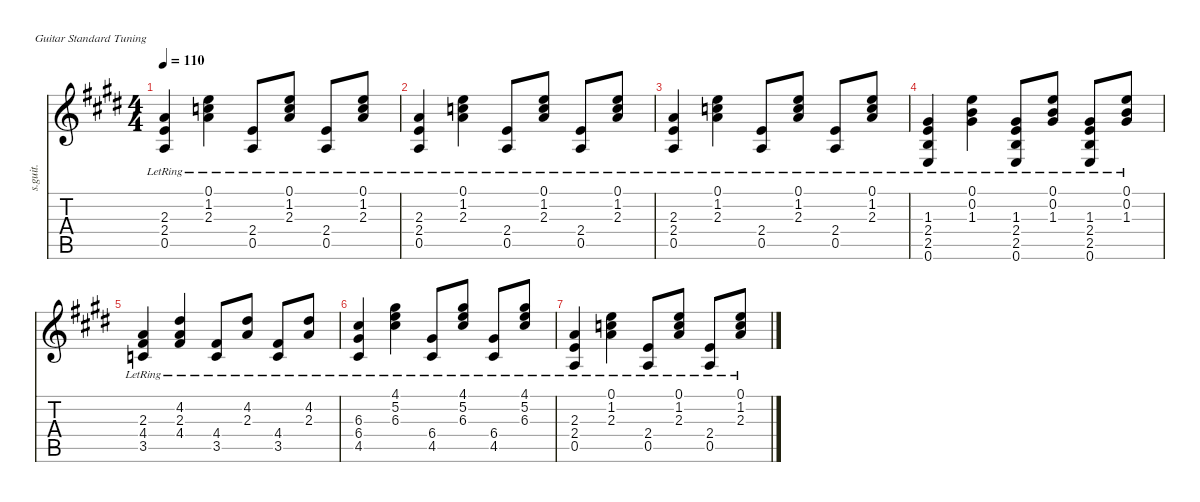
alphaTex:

\defaultSystemsLayout 4
\hideDynamics
\bracketExtendMode nobrackets
\otherSystemsTrackNameOrientation horizontal
\track ("Steel Guitar" "s.guit.") {instrument acousticguitarsteel}
\staff {score tabs}
\tuning (E4 B3 G3 D3 A2 E2)
\ts (4 4)
\tempo 110
\clef g2
\ks e
(0.5{lr acc forcenatural} 2.4{lr acc forcenatural} 2.3{lr acc forcenatural}).4{dy mf beam Up} (1.2{lr acc forcenatural} 0.1{lr acc forcenatural} 2.3{lr acc forcenatural}).4{beam Down} (0.5{lr acc forcenatural} 2.4{lr acc forcenatural}).8{beam Up} (2.3{lr acc forcenatural} 1.2{lr acc forcenatural} 0.1{lr acc forcenatural}).8{beam Up} (2.4{lr acc forcenatural} 0.5{lr acc forcenatural}).8{beam Up} (2.3{lr acc forcenatural} 1.2{lr acc forcenatural} 0.1{lr acc forcenatural}).8{beam Up} |
(0.5{lr acc forcenatural} 2.4{lr acc forcenatural} 2.3{lr acc forcenatural}).4{beam Up} (1.2{lr acc forcenatural} 0.1{lr acc forcenatural} 2.3{lr acc forcenatural}).4{beam Down} (0.5{lr acc forcenatural} 2.4{lr acc forcenatural}).8{beam Up} (2.3{lr acc forcenatural} 1.2{lr acc forcenatural} 0.1{lr acc forcenatural}).8{beam Up} (2.4{lr acc forcenatural} 0.5{lr acc forcenatural}).8{beam Up} (2.3{lr acc forcenatural} 1.2{lr acc forcenatural} 0.1{lr acc forcenatural}).8{beam Up} |
(0.5{lr acc forcenatural} 2.4{lr acc forcenatural} 2.3{lr acc forcenatural}).4{beam Up} (1.2{lr acc forcenatural} 0.1{lr acc forcenatural} 2.3{lr acc forcenatural}).4{beam Down} (0.5{lr acc forcenatural} 2.4{lr acc forcenatural}).8{beam Up} (2.3{lr acc forcenatural} 1.2{lr acc forcenatural} 0.1{lr acc forcenatural}).8{beam Up} (2.4{lr acc forcenatural} 0.5{lr acc forcenatural}).8{beam Up} (2.3{lr acc forcenatural} 1.2{lr acc forcenatural} 0.1{lr acc forcenatural}).8{beam Up} |
(0.6{lr acc forcenatural} 2.5{lr acc forcenatural} 2.4{lr acc forcenatural} 1.3{lr acc #}).4{beam Up} (1.3{lr acc #} 0.2{lr acc forcenatural} 0.1{lr acc forcenatural}).4{beam Down} (0.6{lr acc forcenatural} 2.5{lr acc forcenatural} 2.4{lr acc forcenatural} 1.3{lr acc #}).8{beam Up} (1.3{lr acc #} 0.2{lr acc forcenatural} 0.1{lr acc forcenatural}).8{beam Up} (0.6{lr acc forcenatural} 2.5{lr acc forcenatural} 2.4{lr acc forcenatural} 1.3{lr acc #}).8{beam Up} (1.3{lr acc #} 0.2{lr acc forcenatural} 0.1{lr acc forcenatural}).8{beam Up} |
(3.5{lr acc forcenatural} 4.4{lr acc #} 2.3{lr acc forcenatural}).4{beam Up} (2.3{lr acc forcenatural} 4.2{lr acc #} 4.4{lr acc #}).4{beam Up} (3.5{lr acc forcenatural} 4.4{lr acc #}).8{beam Up} (4.2{lr acc #} 2.3{lr acc forcenatural}).8{beam Up} (3.5{lr acc forcenatural} 4.4{lr acc #}).8{beam Up} (4.2{lr acc #} 2.3{lr acc forcenatural}).8{beam Up} |
(4.5{lr acc #} 6.4{lr acc #} 6.3{lr acc #}).4{beam Up} (4.1{lr acc #} 5.2{lr acc forcenatural} 6.3{lr acc #}).4{beam Down} (4.5{lr acc #} 6.4{lr acc #}).8{beam Up} (6.3{lr acc #} 5.2{lr acc forcenatural} 4.1{lr acc #}).8{beam Up} (6.4{lr acc #} 4.5{lr acc #}).8{beam Up} (4.1{lr acc #} 5.2{lr acc forcenatural} 6.3{lr acc #}).8{beam Up} |
(0.5{lr acc forcenatural} 2.4{lr acc forcenatural} 2.3{lr acc forcenatural}).4{beam Up} (1.2{lr acc forcenatural} 0.1{lr acc forcenatural} 2.3{lr acc forcenatural}).4{beam Down} (0.5{lr acc forcenatural} 2.4{lr acc forcenatural}).8{beam Up} (2.3{lr acc forcenatural} 1.2{lr acc forcenatural} 0.1{lr acc forcenatural}).8{beam Up} (2.4{lr acc forcenatural} 0.5{lr acc forcenatural}).8{beam Up} (2.3{lr acc forcenatural} 1.2{lr acc forcenatural} 0.1{lr acc forcenatural}).8{beam Up}
